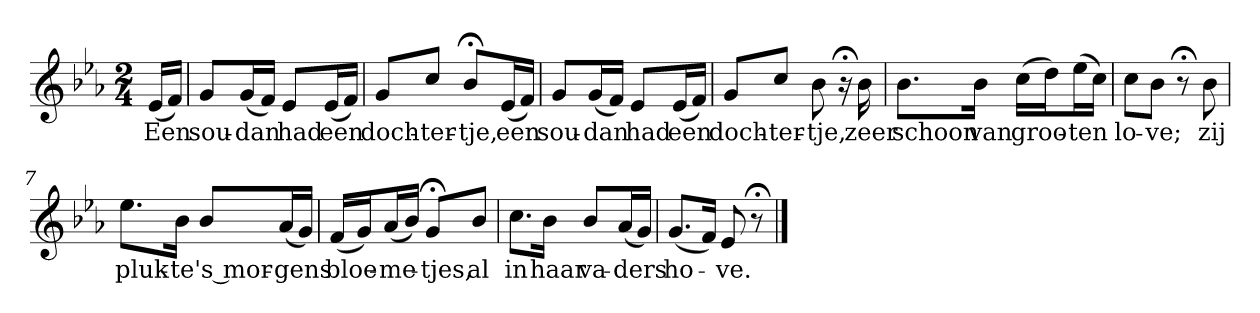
**kern	**text
*part1	*part1
*staff1	*staff1
*k[b-e-a-]	*
*E-:	*
*M2/4	*
*MM120	*
=	=
(16e-LL	Een
16fJJ)	.
=1	=1
8gL	sou-
(16gL	-dan
16fJJ)	.
8e-L	had
(16e-L	een
16fJJ)	.
=2	=2
8gL	doch-
8ccJ	-ter-
8b-;<L	-tje,
(16e-L	een
16fJJ)	.
=3	=3
8gL	sou-
(16gL	-dan
16fJJ)	.
8e-L	had
(16e-L	een
16fJJ)	.
=4	=4
8gL	doch-
8ccJ	-ter-
8b-	-tje,
16r;<	.
16b-	zeer
=5	=5
8.b-L	schoon
16b-Jk	van
(16ccLL	groo-
16ddJ)	.
(16ee-L	-ten
16ccJJ)	.
=6	=6
8ccL	lo-
8b-J	-ve;
8r;<	.
8b-	zij
=7	=7
8.ee-L	pluk-
16b-Jk	-te
8b-L	's mor-
(16a-L	-gens
16gJJ)	.
=8	=8
(16fLL	bloe-
16gJ)	.
(16a-L	-me-
16b-JJ)	.
8g;<L	-tjes,
8b-J	al
=9	=9
8.ccL	in
16b-Jk	haar
8b-L	va-
(16a-L	-ders
16gJJ)	.
=10	=10
(8.gL	ho-
16fJk)	.
8e-	-ve.
8r;<	.
==	==
*-	*-
